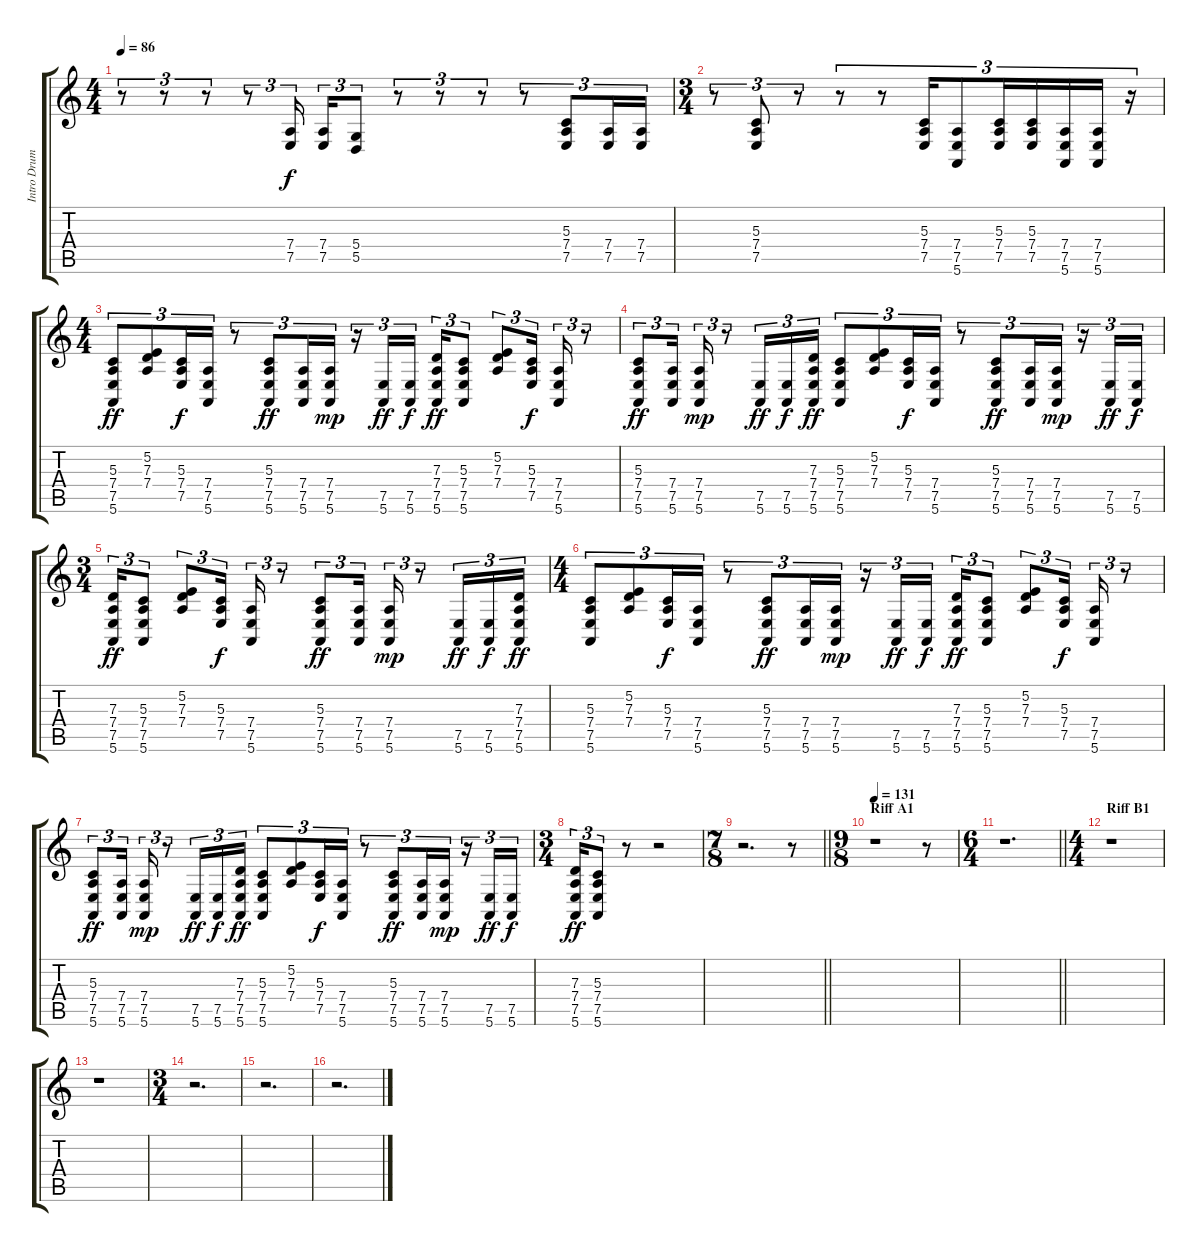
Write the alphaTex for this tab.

\track ("Intro Drums" "Intro Drum") {instrument taikodrum}
\staff {score tabs}
\tuning (E4 B3 G3 D3 A2 E2) {hide}
\ts (4 4)
\tempo 86
\clef g2
\ks c
r.8{tu (3 2) dy f} r.8{tu (3 2)} r.8{tu (3 2)} r.8{tu (3 2)} (7.4 7.5).16{tu (3 2) beam splitsecondary} (7.4 7.5).16{tu (3 2)} (5.4 5.5).8{tu (3 2)} r.8{tu (3 2)} r.8{tu (3 2)} r.8{tu (3 2)} r.8{tu (3 2)} (5.3 7.4 7.5).8{tu (3 2)} (7.4 7.5).16{tu (3 2)} (7.4 7.5).16{tu (3 2)} |
\ts (3 4)
r.8{tu (3 2)} (5.3 7.4 7.5).8{tu (3 2)} r.8{tu (3 2)} r.8{tu (3 2)} r.8{tu (3 2)} (5.3 7.4 7.5).16{tu (3 2)} (7.4 7.5 5.6).8{tu (3 2)} (5.3 7.4 7.5).16{tu (3 2)} (5.3 7.4 7.5).16{tu (3 2)} (7.4 7.5 5.6).16{tu (3 2)} (7.4 7.5 5.6).16{tu (3 2)} r.16{tu (3 2)} |
\ts (4 4)
(5.3 7.4 7.5 5.6).8{tu (3 2) dy ff} (5.2 7.3 7.4).8{tu (3 2)} (5.3 7.4 7.5).16{tu (3 2) dy f} (7.4 7.5 5.6).16{tu (3 2)} r.8{tu (3 2)} (5.3 7.4 7.5 5.6).8{tu (3 2) dy ff} (7.4 7.5 5.6).16{tu (3 2)} (7.4 7.5 5.6).16{tu (3 2) dy mp} r.16{tu (3 2)} (7.5 5.6).16{tu (3 2) dy ff} (7.5 5.6).16{tu (3 2) dy f beam splitsecondary} (7.3 7.4 7.5 5.6).16{tu (3 2) dy ff} (5.3 7.4 7.5 5.6).8{tu (3 2)} (5.2 7.3 7.4).8{tu (3 2)} (5.3 7.4 7.5).16{tu (3 2) dy f} (7.4 7.5 5.6).16{tu (3 2)} r.8{tu (3 2)} |
(5.3 7.4 7.5 5.6).8{tu (3 2) dy ff} (7.4 7.5 5.6).16{tu (3 2)} (7.4 7.5 5.6).16{tu (3 2) dy mp} r.8{tu (3 2)} (7.5 5.6).16{tu (3 2) dy ff} (7.5 5.6).16{tu (3 2) dy f} (7.3 7.4 7.5 5.6).16{tu (3 2) dy ff} (5.3 7.4 7.5 5.6).8{tu (3 2)} (5.2 7.3 7.4).8{tu (3 2)} (5.3 7.4 7.5).16{tu (3 2) dy f} (7.4 7.5 5.6).16{tu (3 2)} r.8{tu (3 2)} (5.3 7.4 7.5 5.6).8{tu (3 2) dy ff} (7.4 7.5 5.6).16{tu (3 2)} (7.4 7.5 5.6).16{tu (3 2) dy mp} r.16{tu (3 2)} (7.5 5.6).16{tu (3 2) dy ff} (7.5 5.6).16{tu (3 2) dy f} |
\ts (3 4)
(7.3 7.4 7.5 5.6).16{tu (3 2) dy ff} (5.3 7.4 7.5 5.6).8{tu (3 2)} (5.2 7.3 7.4).8{tu (3 2)} (5.3 7.4 7.5).16{tu (3 2) dy f} (7.4 7.5 5.6).16{tu (3 2)} r.8{tu (3 2)} (5.3 7.4 7.5 5.6).8{tu (3 2) dy ff} (7.4 7.5 5.6).16{tu (3 2)} (7.4 7.5 5.6).16{tu (3 2) dy mp} r.8{tu (3 2)} (7.5 5.6).16{tu (3 2) dy ff} (7.5 5.6).16{tu (3 2) dy f} (7.3 7.4 7.5 5.6).16{tu (3 2) dy ff} |
\ts (4 4)
(5.3 7.4 7.5 5.6).8{tu (3 2)} (5.2 7.3 7.4).8{tu (3 2)} (5.3 7.4 7.5).16{tu (3 2) dy f} (7.4 7.5 5.6).16{tu (3 2)} r.8{tu (3 2)} (5.3 7.4 7.5 5.6).8{tu (3 2) dy ff} (7.4 7.5 5.6).16{tu (3 2)} (7.4 7.5 5.6).16{tu (3 2) dy mp} r.16{tu (3 2)} (7.5 5.6).16{tu (3 2) dy ff} (7.5 5.6).16{tu (3 2) dy f beam splitsecondary} (7.3 7.4 7.5 5.6).16{tu (3 2) dy ff} (5.3 7.4 7.5 5.6).8{tu (3 2)} (5.2 7.3 7.4).8{tu (3 2)} (5.3 7.4 7.5).16{tu (3 2) dy f} (7.4 7.5 5.6).16{tu (3 2)} r.8{tu (3 2)} |
(5.3 7.4 7.5 5.6).8{tu (3 2) dy ff} (7.4 7.5 5.6).16{tu (3 2)} (7.4 7.5 5.6).16{tu (3 2) dy mp} r.8{tu (3 2)} (7.5 5.6).16{tu (3 2) dy ff} (7.5 5.6).16{tu (3 2) dy f} (7.3 7.4 7.5 5.6).16{tu (3 2) dy ff} (5.3 7.4 7.5 5.6).8{tu (3 2)} (5.2 7.3 7.4).8{tu (3 2)} (5.3 7.4 7.5).16{tu (3 2) dy f} (7.4 7.5 5.6).16{tu (3 2)} r.8{tu (3 2)} (5.3 7.4 7.5 5.6).8{tu (3 2) dy ff} (7.4 7.5 5.6).16{tu (3 2)} (7.4 7.5 5.6).16{tu (3 2) dy mp} r.16{tu (3 2)} (7.5 5.6).16{tu (3 2) dy ff} (7.5 5.6).16{tu (3 2) dy f} |
\ts (3 4)
(7.3 7.4 7.5 5.6).16{tu (3 2) dy ff} (5.3 7.4 7.5 5.6).8{tu (3 2)} r.8 r.2 |
\ts (7 8)
\barLineRight lightlight
r.2{d} r.8 |
\ts (9 8)
\section ("" "Riff A1")
\tempo 131
r.1 r.8 |
\ts (6 4)
\barLineRight lightlight
r.1{d} |
\ts (4 4)
\section ("" "Riff B1")
r.1 |
r.1 |
\ts (3 4)
r.2{d} |
r.2{d} |
r.2{d}
